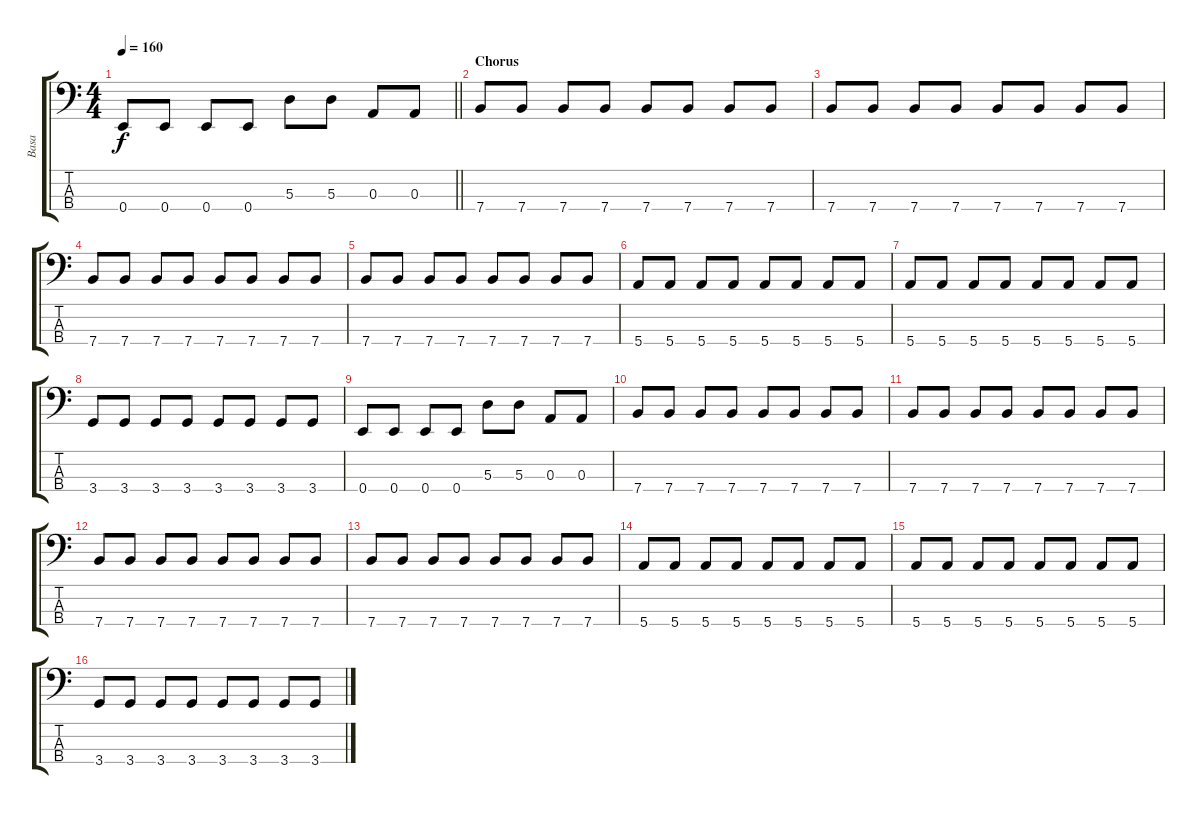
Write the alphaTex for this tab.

\track ("Basa" "Basa") {instrument electricbasspick}
\staff {score tabs}
\tuning (G2 D2 A1 E1) {hide}
\ts (4 4)
\tempo 160
\clef f4
\barLineRight lightlight
\ks c
0.4.8{dy f} 0.4.8 0.4.8 0.4.8 5.3.8 5.3.8 0.3.8 0.3.8 |
\section ("" "Chorus")
7.4.8 7.4.8 7.4.8 7.4.8 7.4.8 7.4.8 7.4.8 7.4.8 |
7.4.8 7.4.8 7.4.8 7.4.8 7.4.8 7.4.8 7.4.8 7.4.8 |
7.4.8 7.4.8 7.4.8 7.4.8 7.4.8 7.4.8 7.4.8 7.4.8 |
7.4.8 7.4.8 7.4.8 7.4.8 7.4.8 7.4.8 7.4.8 7.4.8 |
5.4.8 5.4.8 5.4.8 5.4.8 5.4.8 5.4.8 5.4.8 5.4.8 |
5.4.8 5.4.8 5.4.8 5.4.8 5.4.8 5.4.8 5.4.8 5.4.8 |
3.4.8 3.4.8 3.4.8 3.4.8 3.4.8 3.4.8 3.4.8 3.4.8 |
0.4.8 0.4.8 0.4.8 0.4.8 5.3.8 5.3.8 0.3.8 0.3.8 |
7.4.8 7.4.8 7.4.8 7.4.8 7.4.8 7.4.8 7.4.8 7.4.8 |
7.4.8 7.4.8 7.4.8 7.4.8 7.4.8 7.4.8 7.4.8 7.4.8 |
7.4.8 7.4.8 7.4.8 7.4.8 7.4.8 7.4.8 7.4.8 7.4.8 |
7.4.8 7.4.8 7.4.8 7.4.8 7.4.8 7.4.8 7.4.8 7.4.8 |
5.4.8 5.4.8 5.4.8 5.4.8 5.4.8 5.4.8 5.4.8 5.4.8 |
5.4.8 5.4.8 5.4.8 5.4.8 5.4.8 5.4.8 5.4.8 5.4.8 |
3.4.8 3.4.8 3.4.8 3.4.8 3.4.8 3.4.8 3.4.8 3.4.8
